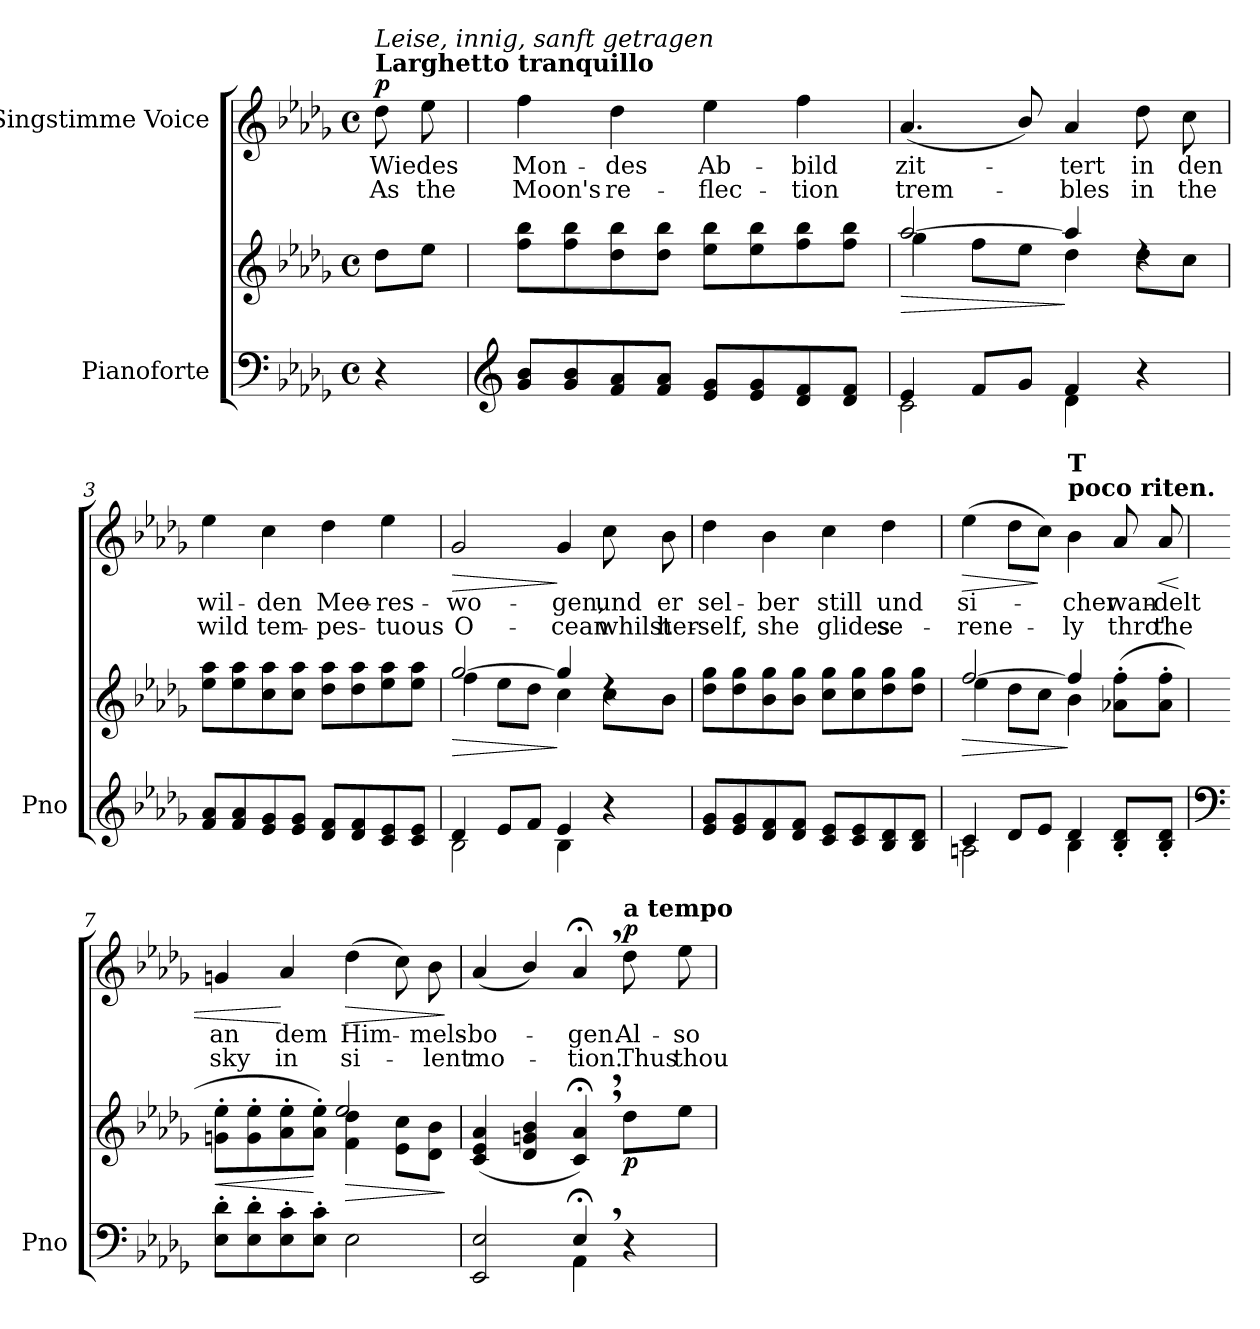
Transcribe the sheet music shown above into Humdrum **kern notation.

**kern	**kern	**dynam	**kern	**text	**text	**dynam
*part2	*part2	*part2	*part1	*part1	*part1	*part1
*staff3	*staff2	*staff2/3	*staff1	*staff1	*staff1	*staff1
*I"Pianoforte	*	*	*I"Singstimme Voice	*	*	*
*I'Pno	*	*	*	*	*	*
*clefF4	*clefG2	*	*clefG2	*	*	*
*k[b-e-a-d-g-]	*k[b-e-a-d-g-]	*	*k[b-e-a-d-g-]	*	*	*
*M4/4	*M4/4	*	*M4/4	*	*	*
*met(c)	*met(c)	*	*met(c)	*	*	*
=	=	=	=	=	=	=
!	!	!	!LO:TX:a:B:t=Larghetto tranquillo	!	!	!
!	!	!	!LO:TX:a:i:t=Leise, innig, sanft getragen	!	!	!
!	!	!LO:DY:b	!	!LO:LY:b	!LO:LY:b	!
!	!	!LO:DY:n=1:b	!	!	!	!LO:DY:a
4r	8dd-\L	p other-dynamics	8dd-\	Wie	As	p
!	!	!	!	!LO:LY:b	!LO:LY:b	!
.	8ee-\J	.	8ee-\	des	the	.
=1	=1	=1	=1	=1	=1	=1
*clefG2	*	*	*	*	*	*
!	!	!	!	!LO:LY:b	!LO:LY:b	!
8g-/ 8b-/L	8ff\ 8bb-\L	.	4ff\	Mon-	Moon's	.
8g-/ 8b-/	8ff\ 8bb-\	.	.	.	.	.
!	!	!	!	!LO:LY:b	!LO:LY:b	!
8f/ 8a-/	8dd-\ 8bb-\	.	4dd-\	-des	re-	.
8f/ 8a-/J	8dd-\ 8bb-\J	.	.	.	.	.
!	!	!	!	!LO:LY:b	!LO:LY:b	!
8e-/ 8g-/L	8ee-\ 8bb-\L	.	4ee-\	Ab-	-flec-	.
8e-/ 8g-/	8ee-\ 8bb-\	.	.	.	.	.
!	!	!	!	!LO:LY:b	!LO:LY:b	!
8d-/ 8f/	8ff\ 8bb-\	.	4ff\	-bild	-tion	.
8d-/ 8f/J	8ff\ 8bb-\J	.	.	.	.	.
=2	=2	=2	=2	=2	=2	=2
*^	*	*	*	*	*	*
!	!	!	!LO:HP:b	!	!LO:LY:b	!LO:LY:b	!
*	*	*^	*	*	*	*	*
4e-/	2c\	[2aa-/	4gg-\	>	(<4.a-/	zit-	trem-	.
8f/L	.	.	8ff\L	.	.	.	.	.
8g-/J	.	.	8ee-\J	.	8b-/)	.	.	.
!	!	!	!	!	!	!LO:LY:b	!LO:LY:b	!
4f/	4d-\	4aa-/]	4dd-\	]	4a-/	-tert	-bles	.
!	!	!	!	!	!	!LO:LY:b	!LO:LY:b	!
4r	4ryy	4rdd	8dd-\L	.	8dd-\	in	in	.
!	!	!	!	!	!	!LO:LY:b	!LO:LY:b	!
.	.	.	8cc\J	.	8cc\	den	the	.
*v	*v	*	*	*	*	*	*	*
=3	=3	=3	=3	=3	=3	=3	=3
!	!	!	!	!	!LO:LY:b	!LO:LY:b	!
*	*v	*v	*	*	*	*	*
8f/ 8a-/L	8ee-\ 8aa-\L	.	4ee-\	wil-	wild	.
8f/ 8a-/	8ee-\ 8aa-\	.	.	.	.	.
!	!	!	!	!LO:LY:b	!LO:LY:b	!
8e-/ 8g-/	8cc\ 8aa-\	.	4cc\	-den	tem-	.
8e-/ 8g-/J	8cc\ 8aa-\J	.	.	.	.	.
!	!	!	!	!LO:LY:b	!LO:LY:b	!
8d-/ 8f/L	8dd-\ 8aa-\L	.	4dd-\	Mee-	-pes-	.
8d-/ 8f/	8dd-\ 8aa-\	.	.	.	.	.
!	!	!	!	!LO:LY:b	!LO:LY:b	!
8c/ 8e-/	8ee-\ 8aa-\	.	4ee-\	-res-	-tuous	.
8c/ 8e-/J	8ee-\ 8aa-\J	.	.	.	.	.
!!LO:LB:g=z
=4	=4	=4	=4	=4	=4	=4
*^	*	*	*	*	*	*
!	!	!	!LO:HP:b	!	!LO:LY:b	!LO:LY:b	!LO:HP:b
*	*	*^	*	*	*	*	*
4d-/	2B-\	[2gg-/	4ff\	>	2g-/	-wo-	O-	>
8e-/L	.	.	8ee-\L	.	.	.	.	.
8f/J	.	.	8dd-\J	.	.	.	.	.
!	!	!	!	!	!	!LO:LY:b	!LO:LY:b	!
4e-/	4B-\	4gg-/]	4cc\	]	4g-/	-gen,	-cean	]
!	!	!	!	!	!	!LO:LY:b	!LO:LY:b	!
4r	4ryy	4rdd	8cc\L	.	8cc\	und	whilst	.
!	!	!	!	!	!	!LO:LY:b	!LO:LY:b	!
.	.	.	8b-\J	.	8b-\	er	her-	.
*v	*v	*	*	*	*	*	*	*
=5	=5	=5	=5	=5	=5	=5	=5
!	!	!	!	!	!LO:LY:b	!LO:LY:b	!
8e-/ 8g-/L	1ryy	8dd-\ 8gg-\L	.	4dd-\	sel-	-self,	.
8e-/ 8g-/	.	8dd-\ 8gg-\	.	.	.	.	.
!	!	!	!	!	!LO:LY:b	!LO:LY:b	!
8d-/ 8f/	.	8b-\ 8gg-\	.	4b-\	-ber	she	.
8d-/ 8f/J	.	8b-\ 8gg-\J	.	.	.	.	.
!	!	!	!	!	!LO:LY:b	!LO:LY:b	!
8c/ 8e-/L	.	8cc\ 8gg-\L	.	4cc\	still	glides	.
8c/ 8e-/	.	8cc\ 8gg-\	.	.	.	.	.
!	!	!	!	!	!LO:LY:b	!LO:LY:b	!
8B-/ 8d-/	.	8dd-\ 8gg-\	.	4dd-\	und	se-	.
8B-/ 8d-/J	.	8dd-\ 8gg-\J	.	.	.	.	.
=6	=6	=6	=6	=6	=6	=6	=6
*^	*	*	*	*	*	*	*
!	!	!	!	!LO:HP:b	!	!LO:LY:b	!LO:LY:b	!LO:HP:b
4c/	2An\	[2ff/	4ee-\	>	(>4ee-\	si-	-rene-	>
8d-/L	.	.	8dd-\L	.	8dd-\L	.	.	.
8e-/J	.	.	8cc\J	.	8cc\J)	.	.	]
!	!	!	!	!	!LO:TX:a:B:t=poco riten.	!	!	!
!	!	!	!	!	!LO:TX:a:B:t=T	!	!	!
!	!	!	!	!	!	!LO:LY:b	!LO:LY:b	!
4d-/	4B-\	4ff/]	4b-\	]	4b-\	-cher	-ly	.
!	!	!	!	!	!	!LO:LY:b	!LO:LY:b	!
8B-/' 8d-/'L	4ryy	(>8a-X\' 8ff\'L	4ryy	.	8a-/	wan-	thro'	.
!	!	!	!	!	!	!LO:LY:b	!LO:LY:b	!LO:HP:b
8B-/' 8d-/'J	.	8a-\' 8ff\'J	.	.	8a-/	-delt	the	<
*v	*v	*	*	*	*	*	*	*
=7	=7	=7	=7	=7	=7	=7	=7
*clefF4	*	*	*	*	*	*	*
!	!	!	!LO:HP:b	!	!LO:LY:b	!LO:LY:b	!
8E-\' 8d-\'L	8gn\' 8ee-\'L	2ryy	<	4gn/	an	sky	.
8E-\' 8d-\'	8g\' 8ee-\'	.	.	.	.	.	.
!	!	!	!	!	!LO:LY:b	!LO:LY:b	!
8E-\' 8c\'	8a-\' 8ee-\'	.	.	4a-/	dem	in	[
8E-\' 8c\'J	8a-\' 8ee-\'J)	.	[	.	.	.	.
!	!	!	!LO:HP:b	!	!LO:LY:b	!LO:LY:b	!LO:HP:b
2E-\	4f\ 4dd-\	2ee-/	>	(>4dd-\	Him-	si-	>
.	8e-\ 8cc\L	.	.	8cc\)	.	.	.
!	!	!	!	!	!LO:LY:b	!LO:LY:b	!
.	8d-\ 8b-\J	.	.	8b-\	-mels-	-lent	.
*	*v	*v	*	*	*	*	*
.	.	]	.	.	.	]
!!LO:LB:g=z
=8	=8	=8	=8	=8	=8	=8
*^	*	*	*	*	*	*
!	!	!	!	!	!LO:LY:b	!LO:LY:b	!
2EE-/ 2E-/	2ryy	(>4c/ 4e-/ 4a-/	.	(<4a-/	-bo-	mo-	.
.	.	4d-/ 4gn/ 4b-/	.	4b-/)	.	.	.
!	!	!	!	!	!LO:LY:b	!LO:LY:b	!
4E-;<,/	4AA-\	4c/;<, 4a-/;<,)	.	4a-;<,/	-gen.	-tion.	.
!	!	!	!	!LO:TX:a:B:t=a tempo	!	!	!
!	!	!	!LO:DY:b	!	!LO:LY:b	!LO:LY:b	!LO:DY:a
4r	4ryy	8dd-\L	p	8dd-\	Al-	Thus	p
!	!	!	!	!	!LO:LY:b	!LO:LY:b	!
.	.	8ee-\J	.	8ee-\	-so	thou	.
*v	*v	*	*	*	*	*	*
=	=	=	=	=	=	=
*-	*-	*-	*-	*-	*-	*-
